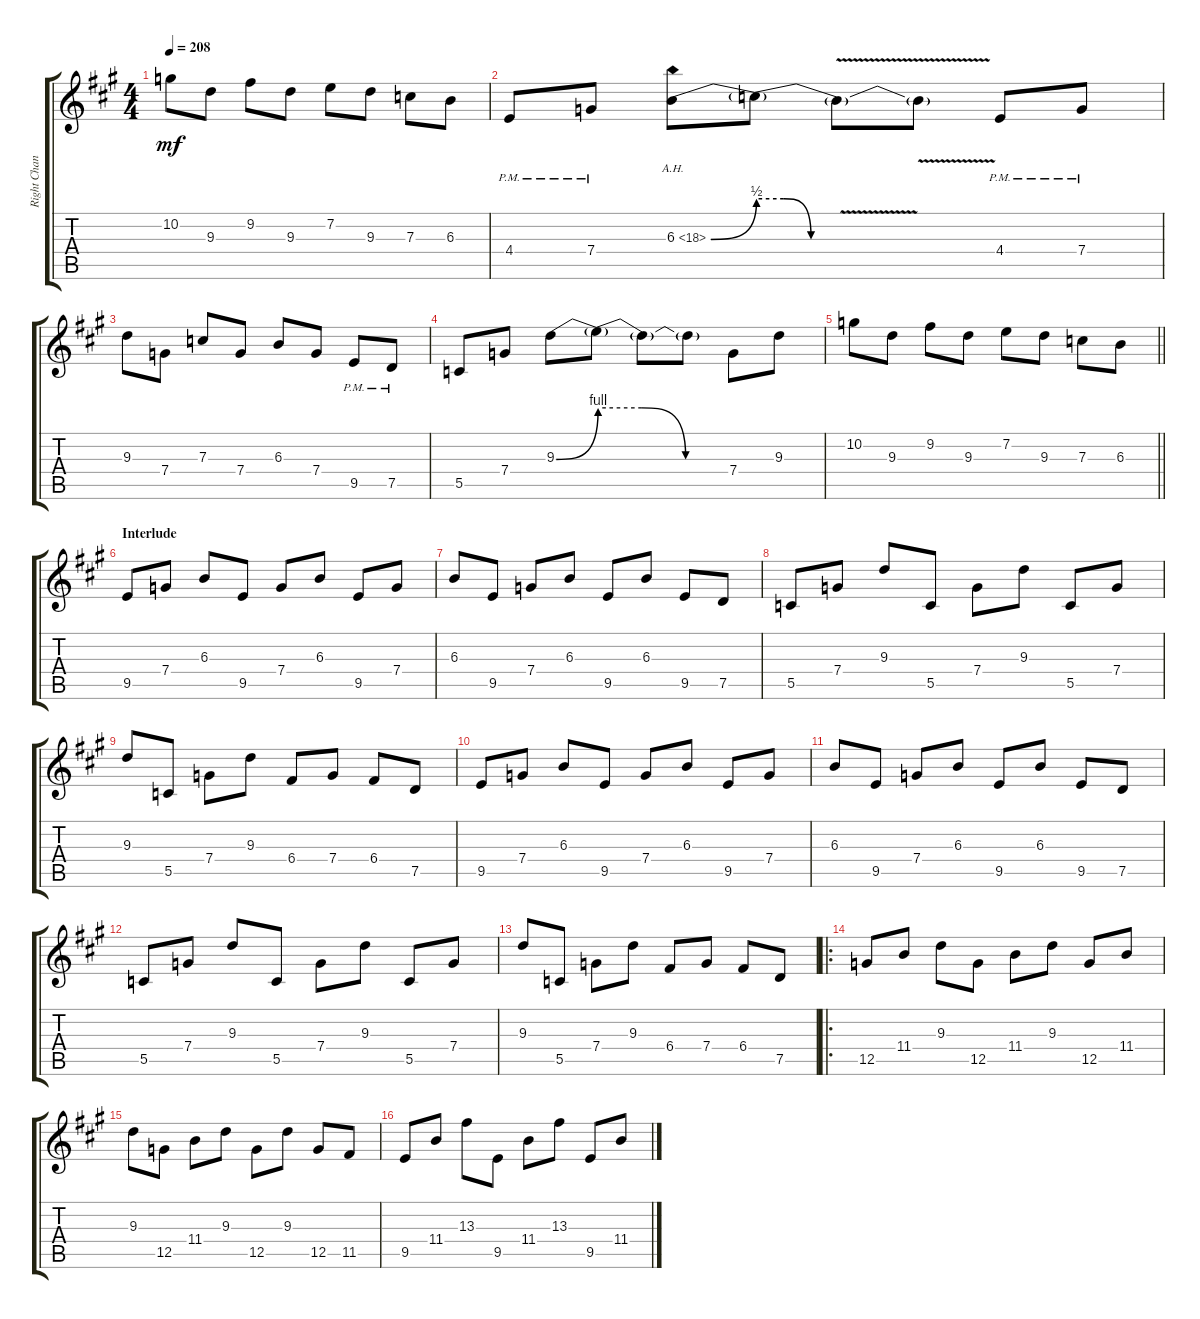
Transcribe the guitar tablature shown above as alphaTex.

\track ("Right Channel/Solo 1" "Right Chan") {instrument overdrivenguitar}
\staff {score tabs}
\tuning (D4 A3 F3 C3 G2 D2) {hide}
\ts (4 4)
\tempo 208
\clef g2
\ks a
10.2.8{dy mf} 9.3.8 9.2.8 9.3.8 7.2.8 9.3.8 7.3.8 6.3.8 |
4.4{pm}.8 7.4{pm}.8 6.3{be (bend 0 0 60 2) ah 12}.8 6.3{be (custom 0 2 20 2 40 0 60 0) t}.8 6.3{v t}.8 6.3{v t}.8 4.4{pm}.8 7.4{pm}.8 |
9.3.8 7.4.8 7.3.8 7.4.8 6.3.8 7.4.8 9.5{pm}.8 7.5{pm}.8 |
5.5.8 7.4.8 9.3{be (bend 0 0 60 4)}.8 9.3{be (custom 0 4 20 4 40 0 60 0) t}.8 9.3{t}.8 9.3{t}.8 7.4.8 9.3.8 |
\barLineRight lightlight
10.2.8 9.3.8 9.2.8 9.3.8 7.2.8 9.3.8 7.3.8 6.3.8 |
\section ("" "Interlude")
9.5.8 7.4.8 6.3.8 9.5.8 7.4.8 6.3.8 9.5.8 7.4.8 |
6.3.8 9.5.8 7.4.8 6.3.8 9.5.8 6.3.8 9.5.8 7.5.8 |
5.5.8 7.4.8 9.3.8 5.5.8 7.4.8 9.3.8 5.5.8 7.4.8 |
9.3.8 5.5.8 7.4.8 9.3.8 6.4.8 7.4.8 6.4.8 7.5.8 |
9.5.8 7.4.8 6.3.8 9.5.8 7.4.8 6.3.8 9.5.8 7.4.8 |
6.3.8 9.5.8 7.4.8 6.3.8 9.5.8 6.3.8 9.5.8 7.5.8 |
5.5.8 7.4.8 9.3.8 5.5.8 7.4.8 9.3.8 5.5.8 7.4.8 |
9.3.8 5.5.8 7.4.8 9.3.8 6.4.8 7.4.8 6.4.8 7.5.8 |
\ro
12.5.8 11.4.8 9.3.8 12.5.8 11.4.8 9.3.8 12.5.8 11.4.8 |
9.3.8 12.5.8 11.4.8 9.3.8 12.5.8 9.3.8 12.5.8 11.5.8 |
9.5.8 11.4.8 13.3.8 9.5.8 11.4.8 13.3.8 9.5.8 11.4.8
